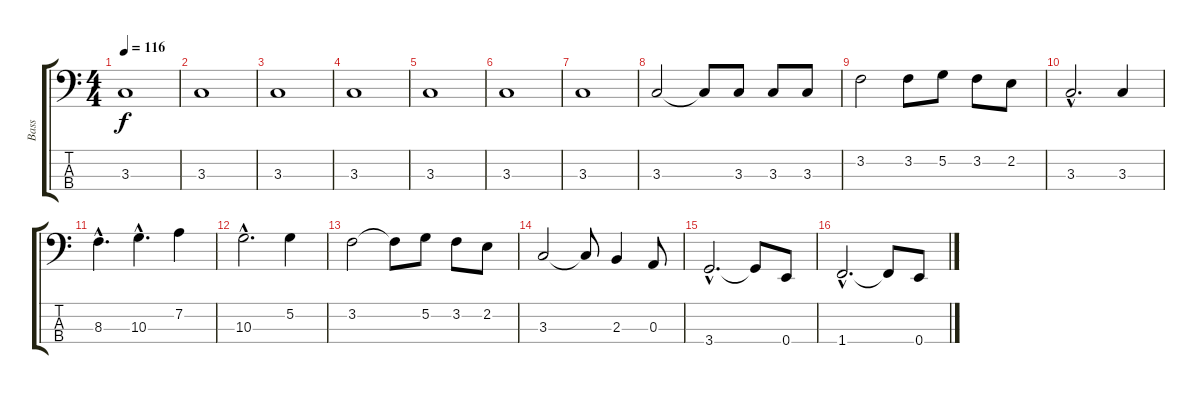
\track ("Bass" "Bass") {instrument electricbassfinger}
\staff {score tabs}
\tuning (G2 D2 A1 E1) {hide}
\ts (4 4)
\tempo 116
\clef f4
\ks c
3.3.1{dy f} |
3.3.1 |
3.3.1 |
3.3.1 |
3.3.1 |
3.3.1 |
3.3.1 |
3.3.2 3.3{t}.8 3.3.8 3.3.8 3.3.8 |
3.2.2 3.2.8 5.2.8 3.2.8 2.2.8 |
3.3{hac}.2{d} 3.3.4 |
8.3{hac}.4{d} 10.3{hac}.4{d} 7.2.4 |
10.3{hac}.2{d} 5.2.4 |
3.2.2 3.2{t}.8 5.2.8 3.2.8 2.2.8 |
3.3.2 3.3{t}.8 2.3.4 0.3.8 |
3.4{hac}.2{d} 3.4{t}.8 0.4.8 |
1.4{hac}.2{d} 1.4{t}.8 0.4.8
